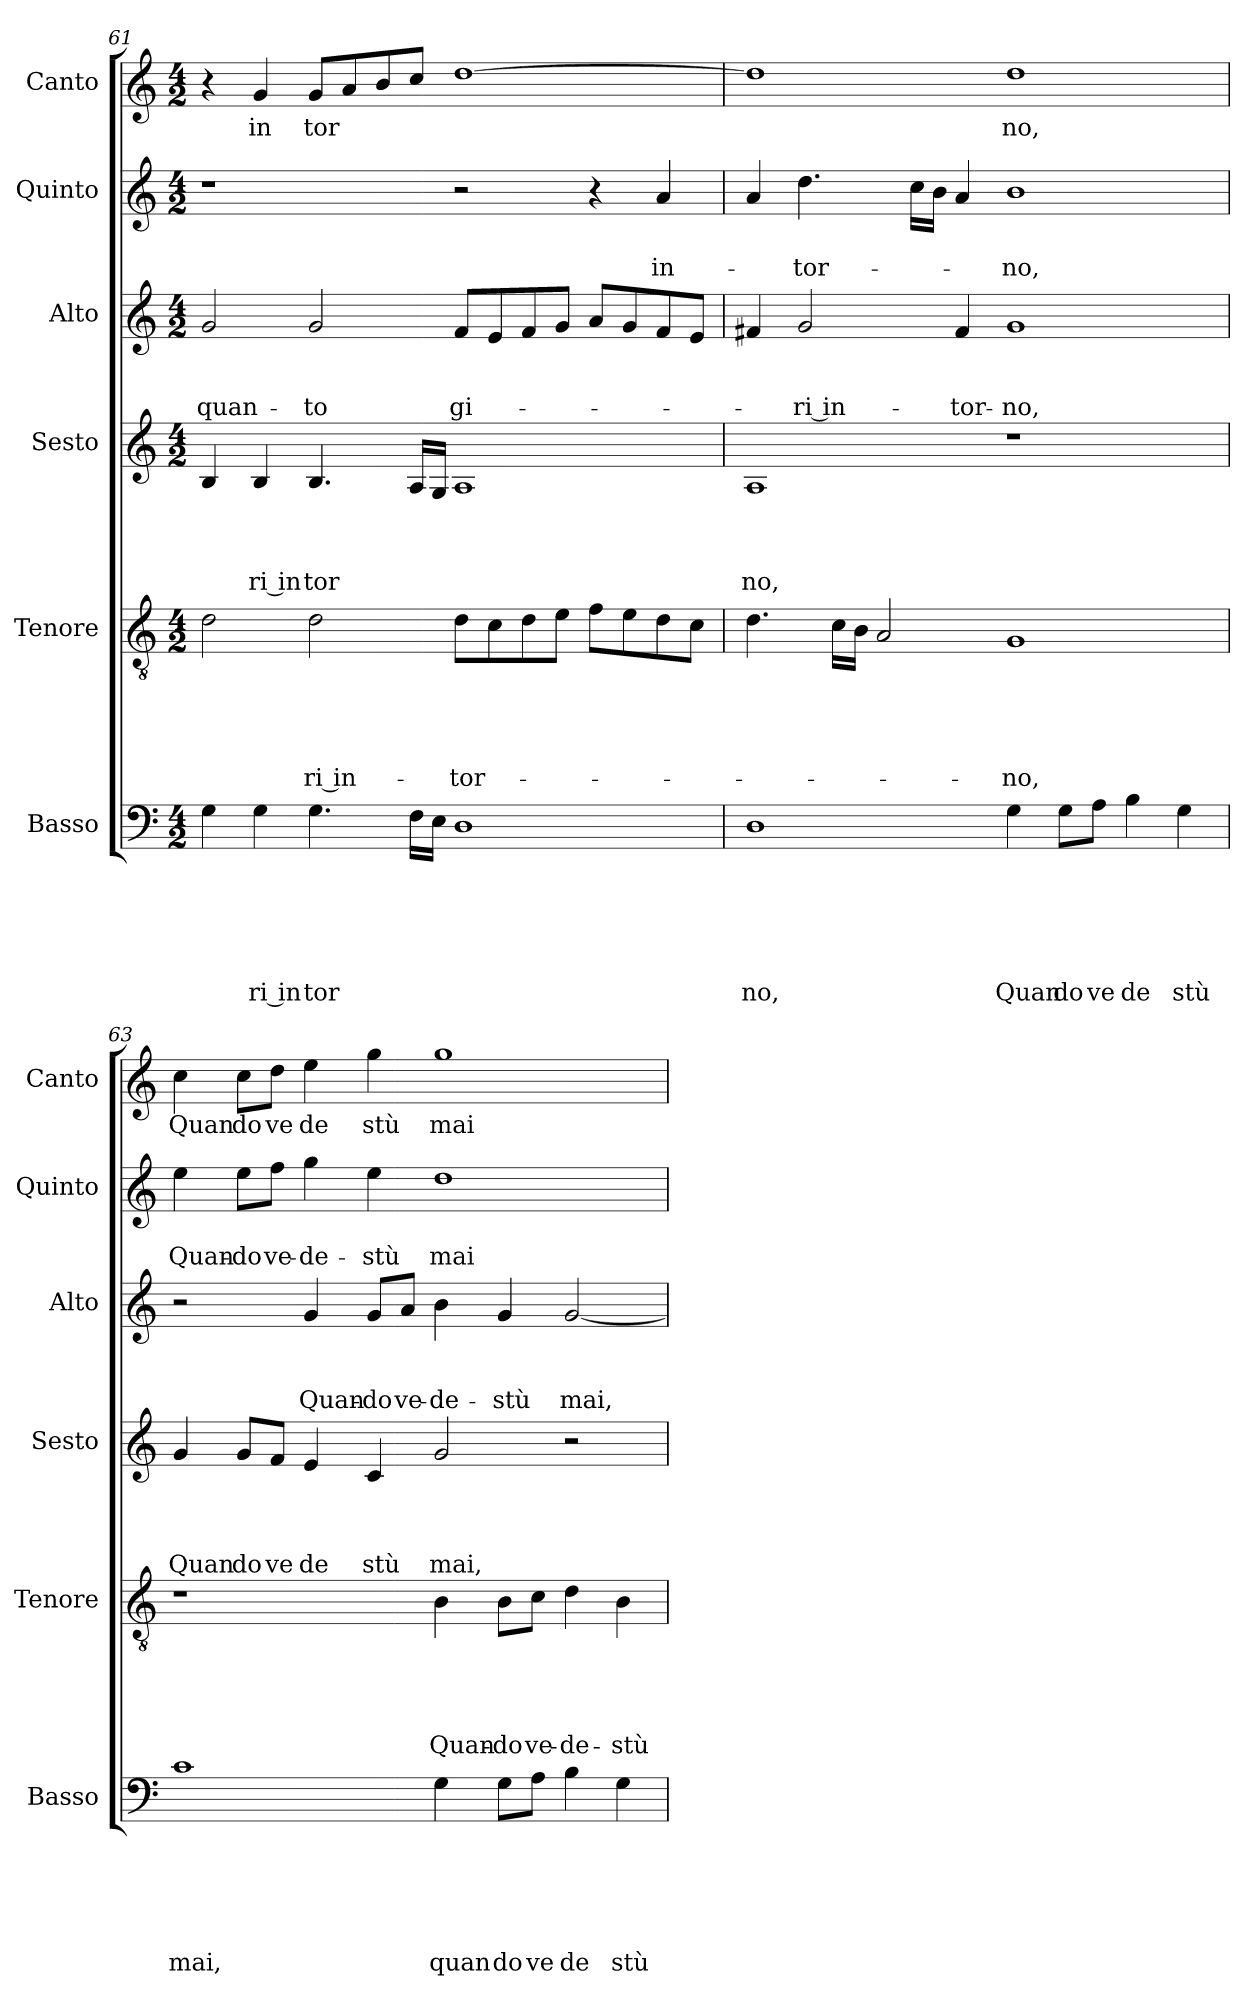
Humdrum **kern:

**kern	**text	**text	**text	**text	**text	**text	**kern	**text	**text	**text	**text	**text	**kern	**text	**text	**text	**text	**kern	**text	**text	**text	**kern	**text	**text	**kern	**text
*part6	*part6	*part6	*part6	*part6	*part6	*part6	*part5	*part5	*part5	*part5	*part5	*part5	*part4	*part4	*part4	*part4	*part4	*part3	*part3	*part3	*part3	*part2	*part2	*part2	*part1	*part1
*staff6	*staff6	*staff6	*staff6	*staff6	*staff6	*staff6	*staff5	*staff5	*staff5	*staff5	*staff5	*staff5	*staff4	*staff4	*staff4	*staff4	*staff4	*staff3	*staff3	*staff3	*staff3	*staff2	*staff2	*staff2	*staff1	*staff1
*I"Basso	*	*	*	*	*	*	*I"Tenore	*	*	*	*	*	*I"Sesto	*	*	*	*	*I"Alto	*	*	*	*I"Quinto	*	*	*I"Canto	*
*I'Basso	*	*	*	*	*	*	*I'Tenore	*	*	*	*	*	*I'Sesto	*	*	*	*	*I'Alto	*	*	*	*I'Quinto	*	*	*I'Canto	*
!!LO:LB:g=z
*clefF4	*	*	*	*	*	*	*clefGv2	*	*	*	*	*	*clefG2	*	*	*	*	*clefG2	*	*	*	*clefG2	*	*	*clefG2	*
*k[]	*	*	*	*	*	*	*k[]	*	*	*	*	*	*k[]	*	*	*	*	*k[]	*	*	*	*k[]	*	*	*k[]	*
*C:	*	*	*	*	*	*	*C:	*	*	*	*	*	*C:	*	*	*	*	*C:	*	*	*	*C:	*	*	*C:	*
*M4/2	*	*	*	*	*	*	*M4/2	*	*	*	*	*	*M4/2	*	*	*	*	*M4/2	*	*	*	*M4/2	*	*	*M4/2	*
=61	=61	=61	=61	=61	=61	=61	=61	=61	=61	=61	=61	=61	=61	=61	=61	=61	=61	=61	=61	=61	=61	=61	=61	=61	=61	=61
!	!	!	!	!	!	!	!	!	!	!	!	!	!	!	!	!	!	!	!	!	!LO:LY:b	!	!	!	!	!
4G\	.	.	.	.	.	.	2d\	.	.	.	.	.	4B/	.	.	.	.	2g/	.	.	quan-	1r	.	.	4r	.
!	!	!	!	!	!	!LO:LY:b:rj	!	!	!	!	!	!	!	!	!	!	!LO:LY:b:rj	!	!	!	!	!	!	!	!	!LO:LY:b
4G\	.	.	.	.	.	ri in	.	.	.	.	.	.	4B/	.	.	.	-ri in	.	.	.	.	.	.	.	4g/	in
!	!	!	!	!	!	!LO:LY:b	!	!	!	!	!	!LO:LY:b:rj	!	!	!	!	!LO:LY:b	!	!	!	!LO:LY:b	!	!	!	!	!LO:LY:b
4.G\	.	.	.	.	.	tor	2d\	.	.	.	.	ri in-	4.B/	.	.	.	tor	2g/	.	.	-to	.	.	.	8g/L	tor
.	.	.	.	.	.	.	.	.	.	.	.	.	.	.	.	.	.	.	.	.	.	.	.	.	8a/	.
.	.	.	.	.	.	.	.	.	.	.	.	.	.	.	.	.	.	.	.	.	.	.	.	.	8b/	.
16F\LL	.	.	.	.	.	.	.	.	.	.	.	.	16A/LL	.	.	.	.	.	.	.	.	.	.	.	8cc/J	.
16E\JJ	.	.	.	.	.	.	.	.	.	.	.	.	16G/JJ	.	.	.	.	.	.	.	.	.	.	.	.	.
!	!	!	!	!	!	!	!	!	!	!	!	!LO:LY:b	!	!	!	!	!	!	!	!	!LO:LY:b	!	!	!	!	!
1D	.	.	.	.	.	.	8d\L	.	.	.	.	-tor-	1A	.	.	.	.	8f/L	.	.	gi-	2r	.	.	[>1dd	.
.	.	.	.	.	.	.	8c\	.	.	.	.	.	.	.	.	.	.	8e/	.	.	.	.	.	.	.	.
.	.	.	.	.	.	.	8d\	.	.	.	.	.	.	.	.	.	.	8f/	.	.	.	.	.	.	.	.
.	.	.	.	.	.	.	8e\J	.	.	.	.	.	.	.	.	.	.	8g/J	.	.	.	.	.	.	.	.
.	.	.	.	.	.	.	8f\L	.	.	.	.	.	.	.	.	.	.	8a/L	.	.	.	4r	.	.	.	.
.	.	.	.	.	.	.	8e\	.	.	.	.	.	.	.	.	.	.	8g/	.	.	.	.	.	.	.	.
!	!	!	!	!	!	!	!	!	!	!	!	!	!	!	!	!	!	!	!	!	!	!	!	!LO:LY:b	!	!
.	.	.	.	.	.	.	8d\	.	.	.	.	.	.	.	.	.	.	8f/	.	.	.	4a/	.	in-	.	.
.	.	.	.	.	.	.	8c\J	.	.	.	.	.	.	.	.	.	.	8e/J	.	.	.	.	.	.	.	.
=62	=62	=62	=62	=62	=62	=62	=62	=62	=62	=62	=62	=62	=62	=62	=62	=62	=62	=62	=62	=62	=62	=62	=62	=62	=62	=62
!	!	!	!	!	!	!LO:LY:b	!	!	!	!	!	!	!	!	!	!	!LO:LY:b	!	!	!	!	!	!	!	!	!
1D	.	.	.	.	.	no,	4.d\	.	.	.	.	.	1A	.	.	.	no,	4f#X/	.	.	.	4a/	.	.	1dd]	.
!	!	!	!	!	!	!	!	!	!	!	!	!	!	!	!	!	!	!	!	!	!LO:LY:b:rj	!	!	!LO:LY:b	!	!
.	.	.	.	.	.	.	.	.	.	.	.	.	.	.	.	.	.	2g/	.	.	-ri in-	4.dd\	.	-tor-	.	.
.	.	.	.	.	.	.	16c\LL	.	.	.	.	.	.	.	.	.	.	.	.	.	.	.	.	.	.	.
.	.	.	.	.	.	.	16B\JJ	.	.	.	.	.	.	.	.	.	.	.	.	.	.	.	.	.	.	.
.	.	.	.	.	.	.	2A/	.	.	.	.	.	.	.	.	.	.	.	.	.	.	.	.	.	.	.
.	.	.	.	.	.	.	.	.	.	.	.	.	.	.	.	.	.	.	.	.	.	16cc\LL	.	.	.	.
.	.	.	.	.	.	.	.	.	.	.	.	.	.	.	.	.	.	.	.	.	.	16b\JJ	.	.	.	.
!	!	!	!	!	!	!	!	!	!	!	!	!	!	!	!	!	!	!	!	!	!LO:LY:b	!	!	!	!	!
.	.	.	.	.	.	.	.	.	.	.	.	.	.	.	.	.	.	4f#/	.	.	-tor-	4a/	.	.	.	.
!	!	!	!	!	!	!LO:LY:b	!	!	!	!	!	!LO:LY:b	!	!	!	!	!	!	!	!	!LO:LY:b	!	!	!LO:LY:b	!	!LO:LY:b
4G\	.	.	.	.	.	Quan	1G	.	.	.	.	-no,	1r	.	.	.	.	1g	.	.	-no,	1b	.	-no,	1dd	no,
!	!	!	!	!	!	!LO:LY:b	!	!	!	!	!	!	!	!	!	!	!	!	!	!	!	!	!	!	!	!
8G\L	.	.	.	.	.	do	.	.	.	.	.	.	.	.	.	.	.	.	.	.	.	.	.	.	.	.
!	!	!	!	!	!	!LO:LY:b	!	!	!	!	!	!	!	!	!	!	!	!	!	!	!	!	!	!	!	!
8A\J	.	.	.	.	.	ve	.	.	.	.	.	.	.	.	.	.	.	.	.	.	.	.	.	.	.	.
!	!	!	!	!	!	!LO:LY:b	!	!	!	!	!	!	!	!	!	!	!	!	!	!	!	!	!	!	!	!
4B\	.	.	.	.	.	de	.	.	.	.	.	.	.	.	.	.	.	.	.	.	.	.	.	.	.	.
!	!	!	!	!	!	!LO:LY:b	!	!	!	!	!	!	!	!	!	!	!	!	!	!	!	!	!	!	!	!
4G\	.	.	.	.	.	stù	.	.	.	.	.	.	.	.	.	.	.	.	.	.	.	.	.	.	.	.
=63	=63	=63	=63	=63	=63	=63	=63	=63	=63	=63	=63	=63	=63	=63	=63	=63	=63	=63	=63	=63	=63	=63	=63	=63	=63	=63
!	!	!	!	!	!	!LO:LY:b	!	!	!	!	!	!	!	!	!	!	!LO:LY:b	!	!	!	!	!	!	!LO:LY:b	!	!LO:LY:b
1c	.	.	.	.	.	mai,	1r	.	.	.	.	.	4g/	.	.	.	Quan	2r	.	.	.	4ee\	.	Quan-	4cc\	Quan
!	!	!	!	!	!	!	!	!	!	!	!	!	!	!	!	!	!LO:LY:b	!	!	!	!	!	!	!LO:LY:b	!	!LO:LY:b
.	.	.	.	.	.	.	.	.	.	.	.	.	8g/L	.	.	.	do	.	.	.	.	8ee\L	.	-do	8cc\L	do
!	!	!	!	!	!	!	!	!	!	!	!	!	!	!	!	!	!LO:LY:b	!	!	!	!	!	!	!LO:LY:b	!	!LO:LY:b
.	.	.	.	.	.	.	.	.	.	.	.	.	8f/J	.	.	.	ve	.	.	.	.	8ff\J	.	ve-	8dd\J	ve
!	!	!	!	!	!	!	!	!	!	!	!	!	!	!	!	!	!LO:LY:b	!	!	!	!LO:LY:b	!	!	!LO:LY:b	!	!LO:LY:b
.	.	.	.	.	.	.	.	.	.	.	.	.	4e/	.	.	.	de	4g/	.	.	Quan-	4gg\	.	-de-	4ee\	de
!	!	!	!	!	!	!	!	!	!	!	!	!	!	!	!	!	!LO:LY:b	!	!	!	!LO:LY:b	!	!	!LO:LY:b	!	!LO:LY:b
.	.	.	.	.	.	.	.	.	.	.	.	.	4c/	.	.	.	stù	8g/L	.	.	-do	4ee\	.	-stù	4gg\	stù
!	!	!	!	!	!	!	!	!	!	!	!	!	!	!	!	!	!	!	!	!	!LO:LY:b	!	!	!	!	!
.	.	.	.	.	.	.	.	.	.	.	.	.	.	.	.	.	.	8a/J	.	.	ve-	.	.	.	.	.
!	!	!	!	!	!	!LO:LY:b	!	!	!	!	!	!LO:LY:b	!	!	!	!	!LO:LY:b	!	!	!	!LO:LY:b	!	!	!LO:LY:b	!	!LO:LY:b
4G\	.	.	.	.	.	quan	4B\	.	.	.	.	Quan-	2g/	.	.	.	mai,	4b\	.	.	-de-	1dd	.	mai	1gg	mai
!	!	!	!	!	!	!LO:LY:b	!	!	!	!	!	!LO:LY:b	!	!	!	!	!	!	!	!	!LO:LY:b	!	!	!	!	!
8G\L	.	.	.	.	.	do	8B\L	.	.	.	.	-do	.	.	.	.	.	4g/	.	.	-stù	.	.	.	.	.
!	!	!	!	!	!	!LO:LY:b	!	!	!	!	!	!LO:LY:b	!	!	!	!	!	!	!	!	!	!	!	!	!	!
8A\J	.	.	.	.	.	ve	8c\J	.	.	.	.	ve-	.	.	.	.	.	.	.	.	.	.	.	.	.	.
!	!	!	!	!	!	!LO:LY:b	!	!	!	!	!	!LO:LY:b	!	!	!	!	!	!	!	!	!LO:LY:b	!	!	!	!	!
4B\	.	.	.	.	.	de	4d\	.	.	.	.	-de-	2r	.	.	.	.	[>2g/	.	.	mai,	.	.	.	.	.
!	!	!	!	!	!	!LO:LY:b	!	!	!	!	!	!LO:LY:b	!	!	!	!	!	!	!	!	!	!	!	!	!	!
4G\	.	.	.	.	.	stù	4B\	.	.	.	.	-stù	.	.	.	.	.	.	.	.	.	.	.	.	.	.
=	=	=	=	=	=	=	=	=	=	=	=	=	=	=	=	=	=	=	=	=	=	=	=	=	=	=
*-	*-	*-	*-	*-	*-	*-	*-	*-	*-	*-	*-	*-	*-	*-	*-	*-	*-	*-	*-	*-	*-	*-	*-	*-	*-	*-
